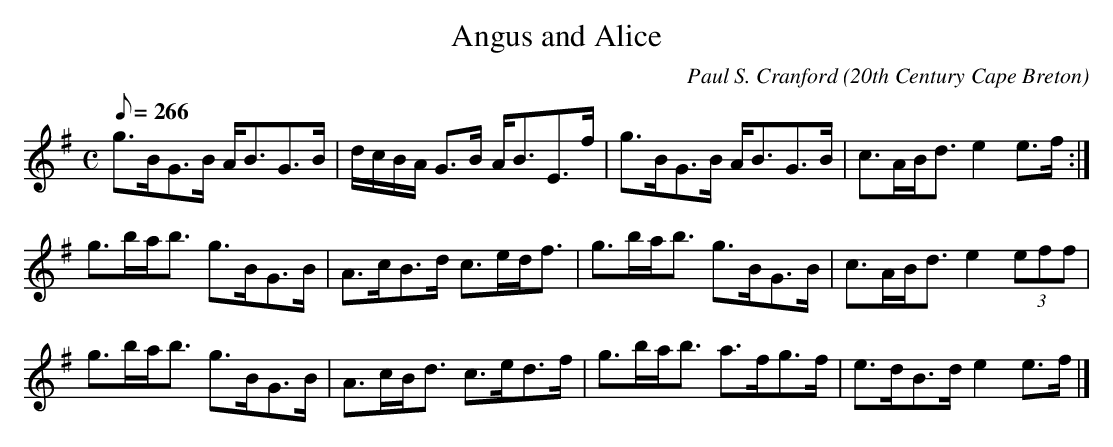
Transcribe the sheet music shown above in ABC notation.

X:1
T:Angus and Alice
C:Paul S. Cranford
O:20th Century Cape Breton
L:1/8
Q:266
M:C
K:G
g>BG>B A<BG>B|d/c/B/A/ G>B A<BE>f|g>BG>B A<BG>B|c>AB<d e2 e>f:|!
g>ba<b g>BG>B|A>cB>d c>ed<f|g>ba<b g>BG>B|c>AB<d e2 (3eff|!
g>ba<b g>BG>B|A>cB<d c>ed>f|g>ba<b a>fg>f|e>dB>d e2 e>f|]!
